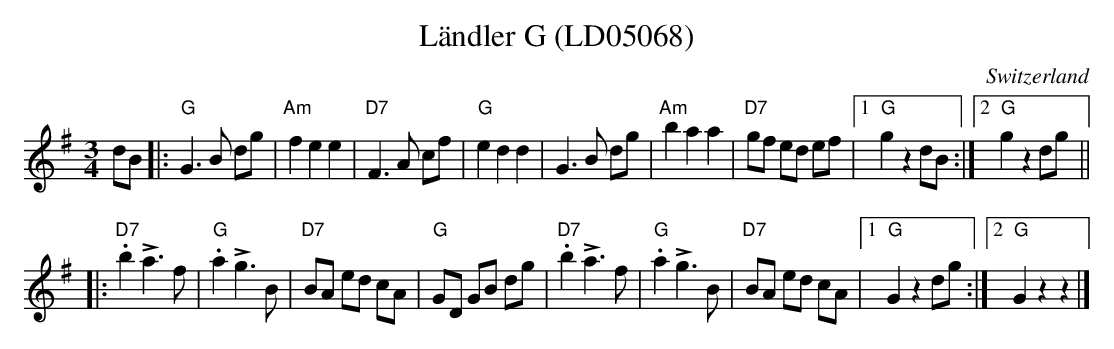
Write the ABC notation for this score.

X:1
T: L\"andler G (LD05068)
M:3/4
L:1/8
O:Switzerland
K:G major
dB |: "G"G3B dg | "Am"f2e2e2 | "D7"F3A cf | "G"e2d2d2 | G3B dg | "Am"b2a2a2 | "D7"gf ed ef |1 "G"g2z2dB :|2 "G"g2z2dg ||
|: "D7".b2!>!a3f | "G".a2!>!g3B | "D7"BA ed cA | "G"GD GB dg | "D7".b2!>!a3f | "G".a2!>!g3B | "D7"BA ed cA |1 "G"G2z2dg :|2 "G"G2z2z2 |]
